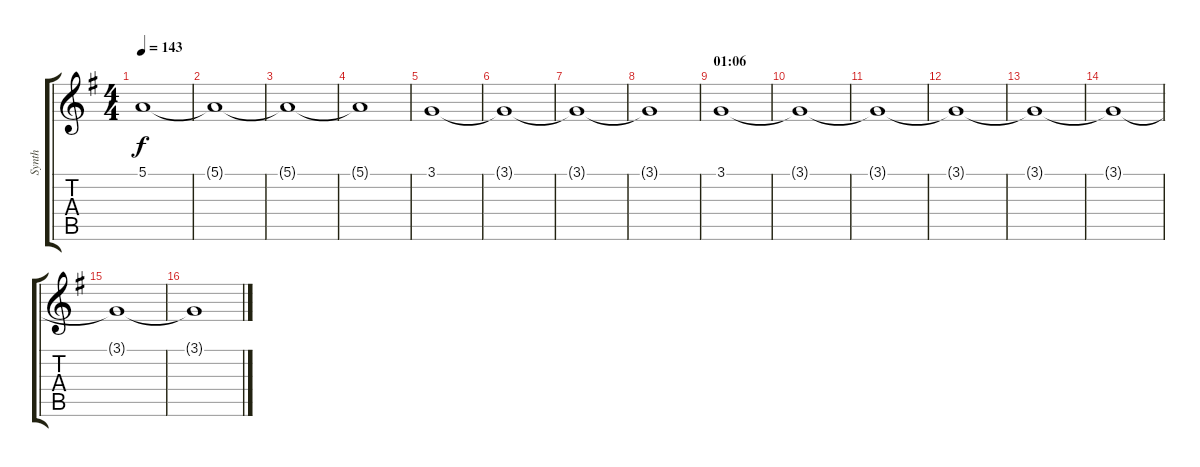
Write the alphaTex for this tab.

\track ("Synth" "Synth") {instrument synthstrings2}
\staff {score tabs}
\tuning (E4 B3 G3 D3 A2 E2) {hide}
\ts (4 4)
\tempo 143
\clef g2
\ks g
5.1.1{dy f} |
5.1{t}.1 |
5.1{t}.1 |
5.1{t}.1 |
3.1.1 |
3.1{t}.1 |
3.1{t}.1 |
3.1{t}.1 |
\section ("" "01:06")
3.1.1 |
3.1{t}.1 |
3.1{t}.1 |
3.1{t}.1 |
3.1{t}.1 |
3.1{t}.1 |
3.1{t}.1 |
3.1{t}.1
